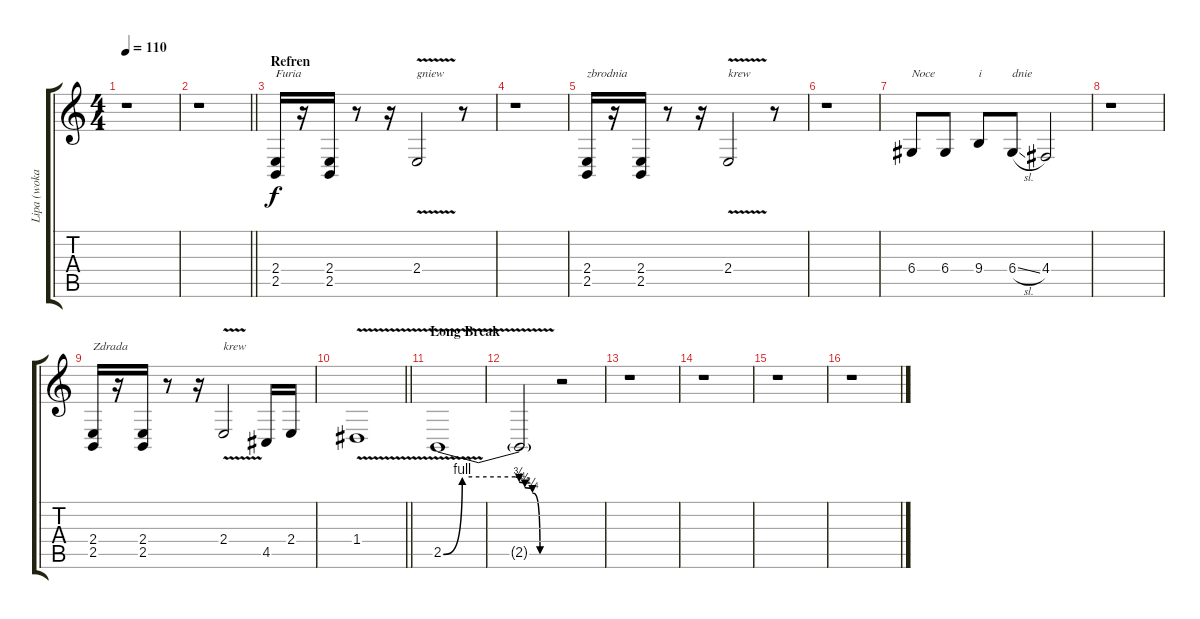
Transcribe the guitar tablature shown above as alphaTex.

\track ("Lipa (wokal)" "Lipa (woka") {instrument trombone}
\staff {score tabs}
\tuning (E4 B3 G3 D3 A2 E2) {hide}
\ts (4 4)
\tempo 110
\clef g2
\ks c
r.1{dy f} |
\barLineRight lightlight
r.1 |
\section ("" "Refren")
(2.4 2.5).16{txt "Furia"} r.16 (2.4 2.5).16 r.8 r.16 2.4{v}.2{txt "gniew"} r.8 |
r.1 |
(2.4 2.5).16{txt "zbrodnia"} r.16 (2.4 2.5).16 r.8 r.16 2.4{v}.2{txt "krew"} r.8 |
r.1 |
6.4.8{txt "Noce "} 6.4.8 9.4.8{txt "i"} 6.4{sl}.8{txt "dnie"} 4.4.2 |
r.1 |
(2.4 2.5).16{txt "Zdrada"} r.16 (2.4 2.5).16 r.8 r.16 2.4{v}.2{txt "krew"} 4.5.16 2.4.16 |
\barLineRight lightlight
1.4{v}.1 |
\section ("" "Long Break")
2.5{be (custom 0 0 10 4 38 4 40 3 43 2 47 1 51 0 60 0) v}.1 |
2.5{t}.2 r.2 |
r.1 |
r.1 |
r.1 |
r.1
